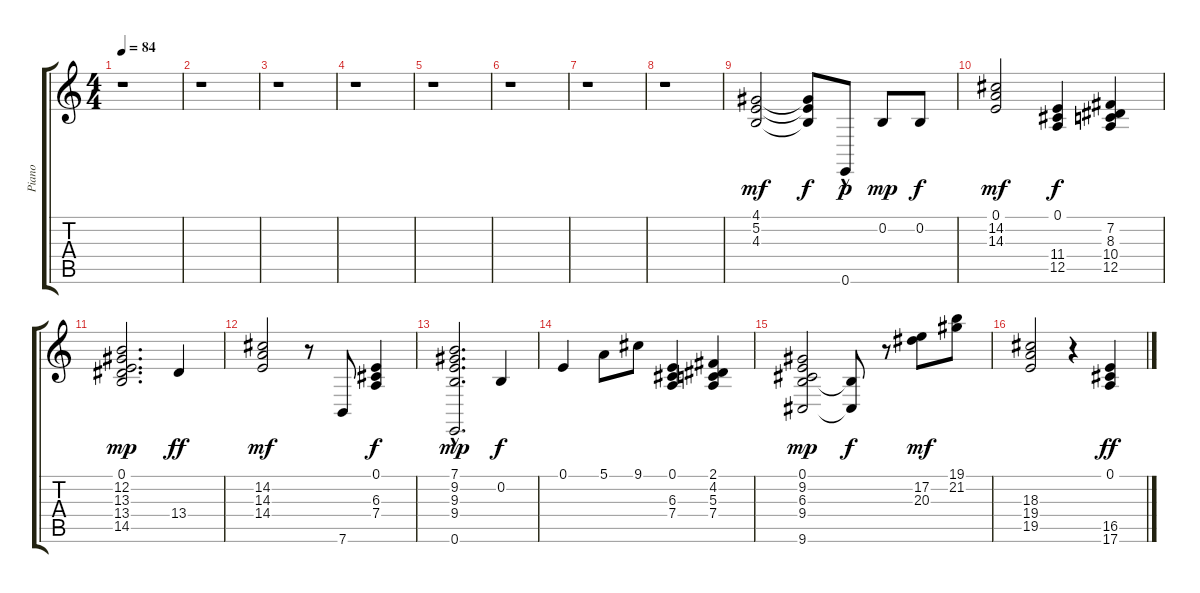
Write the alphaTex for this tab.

\track ("Piano   " "Piano   ") {instrument acousticgrandpiano}
\staff {score tabs}
\tuning (E4 B3 G3 D3 A2 E2) {hide}
\ts (4 4)
\tempo 84
\clef g2
\ks c
r.1{dy mf instrument acousticgrandpiano} |
r.1 |
r.1 |
r.1 |
r.1 |
r.1 |
r.1 |
r.1 |
(4.1 5.2 4.3).2 (4.1{t} 5.2{t} 4.3{t}).8{dy f} 0.6{hac}.8{dy p} 0.2.8{dy mp} 0.2.8{dy f} |
(0.1 14.2 14.3).2{dy mf} (0.1 11.4 12.5).4{dy f} (7.2 8.3 10.4 12.5).4 |
(0.1 12.2 13.3 13.4 14.5).2{d dy mp} 13.4.4{dy ff} |
(14.2 14.3 14.4).2{dy mf} r.8 7.6.8 (0.1 6.3 7.4).4{dy f} |
(7.1 9.2 9.3 9.4{hac} 0.6).2{d dy mp} 0.2.4{dy f} |
0.1.4 5.1.8 9.1.8 (0.1 6.3 7.4).4 (2.1 4.2 5.3 7.4).4 |
(0.1 9.2 6.3 9.4 9.6).2{dy mp} (9.4{t} 9.6{t}).8{dy f} r.8 (17.2 20.3).8{dy mf} (19.1 21.2).8 |
(18.3 19.4 19.5).2 r.4 (0.1 16.5 17.6).4{dy ff}
